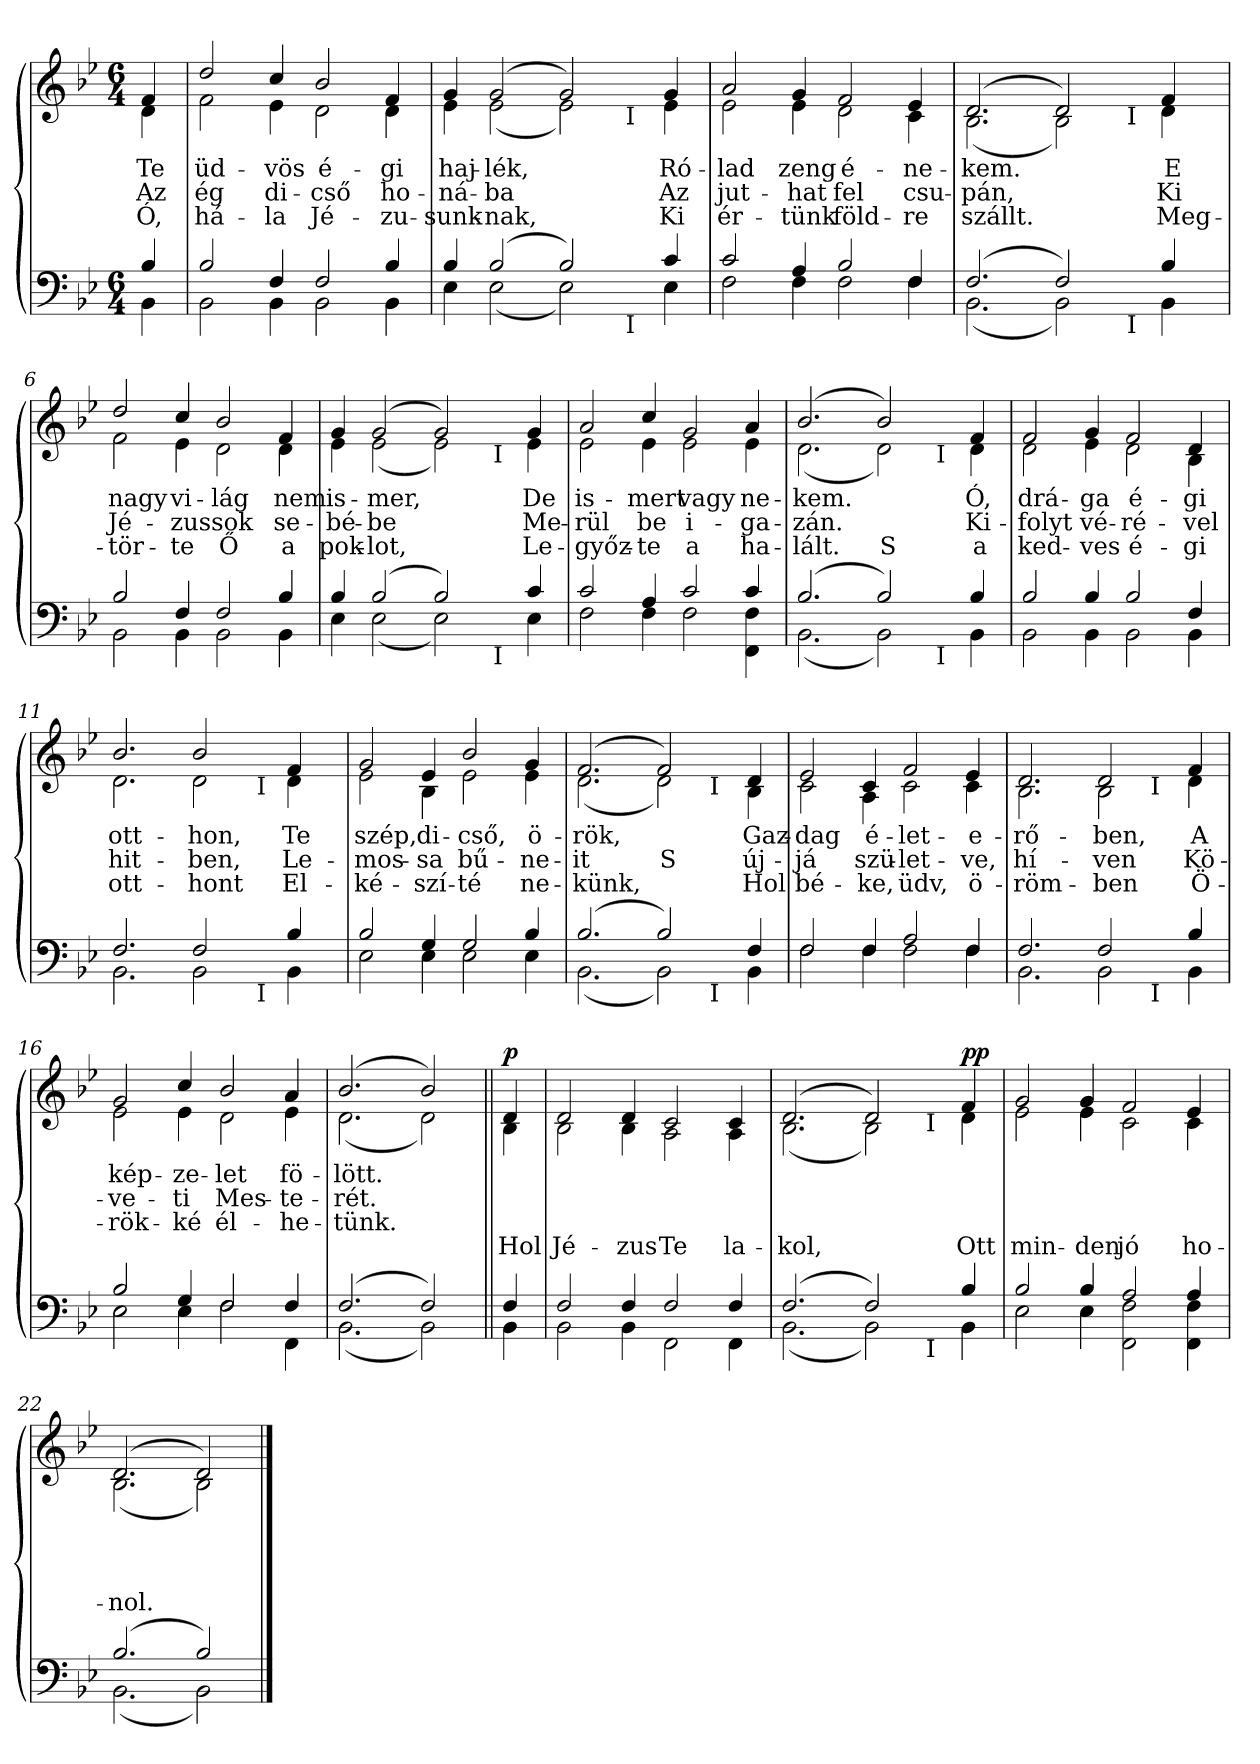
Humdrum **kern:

**kern	**kern	**text	**text	**text	**text	**dynam
*part2	*part1	*part1	*part1	*part1	*part1	*part1
*staff2	*staff1	*staff1	*staff1	*staff1	*staff1	*staff1
*clefF4	*clefG2	*	*	*	*	*
*k[b-e-]	*k[b-e-]	*	*	*	*	*
*B-:	*B-:	*	*	*	*	*
*M6/4	*M6/4	*	*	*	*	*
=1	=1	=1	=1	=1	=1	=1
*^	*	*	*	*	*	*
!	!	!LO:TX:a:B:t=Dolce	!	!	!	!	!
!	!	!LO:TX:a:t=.	!	!	!	!	!
!	!	!LO:TX:a:t== 50	!	!	!	!	!
!	!	!	!LO:LY:b	!LO:LY:b	!LO:LY:b	!	!
*	*	*^	*	*	*	*	*
4B-/	4BB-\	4f/	4d\	Te	Az	Ó,	.	.
=2	=2	=2	=2	=2	=2	=2	=2	=2
!	!	!	!	!LO:LY:b	!LO:LY:b	!LO:LY:b	!	!
2B-/	2BB-\	2dd/	2f\	üd-	ég	há-	.	.
!	!	!	!	!LO:LY:b	!LO:LY:b	!LO:LY:b	!	!
4F/	4BB-\	4cc/	4e-\	-vös	di-	-la	.	.
!	!	!	!	!LO:LY:b	!LO:LY:b	!LO:LY:b	!	!
2F/	2BB-\	2b-/	2d\	é-	-cső	Jé-	.	.
!	!	!	!	!LO:LY:b	!LO:LY:b	!LO:LY:b	!	!
4B-/	4BB-\	4f/	4d\	-gi	ho-	-zu-	.	.
*	*	*v	*v	*	*	*	*	*
=3	=3	=3	=3	=3	=3	=3	=3
*	*	*^	*	*	*	*	*
!	!	!	!	!LO:LY:b	!LO:LY:b	!LO:LY:b	!	!
*	*^	*	*^	*	*	*	*	*
4B-/	4E-\	1ryy	4g/	4e-\	1ryy	haj-	-ná-	-sunk-	.	.
!	!	!	!	!	!	!LO:LY:b	!LO:LY:b	!LO:LY:b	!	!
(>2B-/	(<2E-\	.	(>2g/	(<2e-\	.	-lék,	-ba	-nak,	.	.
2B-/)	2E-\)	.	2g/)	2e-\)	.	.	.	.	.	.
.	.	16ryy	.	.	16ryy	.	.	.	.	.
!	!	!	!	!	!LO:TX:b:t=I	!	!	!	!	!
!	!	!LO:TX:b:t=I	!	!	!	!	!	!	!	!
.	.	4..ryy	.	.	4..ryy	.	.	.	.	.
!	!	!	!	!	!	!LO:LY:b	!LO:LY:b	!LO:LY:b	!	!
4c/	4E-\	.	4g/	4e-\	.	Ró-	Az	Ki	.	.
*	*v	*v	*	*	*	*	*	*	*	*
*	*	*v	*v	*v	*	*	*	*	*
=4	=4	=4	=4	=4	=4	=4	=4
*	*^	*^	*	*	*	*	*
*	*	*	*	*^	*	*	*	*	*
!	!	!	!	!	!	!LO:LY:b	!LO:LY:b	!LO:LY:b	!	!
*	*v	*v	*	*	*	*	*	*	*	*
*	*	*	*v	*v	*	*	*	*	*
2c/	2F\	2a/	2e-\	-lad	jut-	ér-	.	.
!	!	!	!	!LO:LY:b	!LO:LY:b	!LO:LY:b	!	!
4A/	4F\	4g/	4e-\	zeng	-hat	-tünk	.	.
!	!	!	!	!LO:LY:b	!LO:LY:b	!LO:LY:b	!	!
2B-/	2F\	2f/	2d\	é-	fel	föld-	.	.
!	!	!	!	!LO:LY:b	!LO:LY:b	!LO:LY:b	!	!
4F/	4F\	4e-/	4c\	-ne-	csu-	-re	.	.
*	*	*v	*v	*	*	*	*	*
=5	=5	=5	=5	=5	=5	=5	=5
*	*	*^	*	*	*	*	*
!	!	!	!	!LO:LY:b	!LO:LY:b	!LO:LY:b	!	!
*	*^	*	*^	*	*	*	*	*
(>2.F/	(<2.BB-\	1ryy	(>2.d/	(<2.B-\	1ryy	-kem.	-pán,	szállt.	.	.
2F/)	2BB-\)	.	2d/)	2B-\)	.	.	.	.	.	.
.	.	16.ryy	.	.	16.ryy	.	.	.	.	.
!	!	!	!	!	!LO:TX:b:t=I	!	!	!	!	!
!	!	!LO:TX:b:t=I	!	!	!	!	!	!	!	!
.	.	4ryy	.	.	4ryy	.	.	.	.	.
!	!	!	!	!	!	!LO:LY:b	!LO:LY:b	!LO:LY:b	!	!
4B-/	4BB-\	.	4f/	4d\	.	E	Ki	Meg-	.	.
.	.	8ryy	.	.	8ryy	.	.	.	.	.
.	.	32ryy	.	.	32ryy	.	.	.	.	.
*	*v	*v	*	*	*	*	*	*	*	*
*	*	*v	*v	*v	*	*	*	*	*
=6	=6	=6	=6	=6	=6	=6	=6
*	*^	*^	*	*	*	*	*
*	*	*	*	*^	*	*	*	*	*
!	!	!	!	!	!	!LO:LY:b	!LO:LY:b	!LO:LY:b	!	!
*	*v	*v	*	*	*	*	*	*	*	*
*	*	*	*v	*v	*	*	*	*	*
2B-/	2BB-\	2dd/	2f\	nagy	Jé-	-tör-	.	.
!	!	!	!	!LO:LY:b	!LO:LY:b	!LO:LY:b	!	!
4F/	4BB-\	4cc/	4e-\	vi-	-zus	-te	.	.
!	!	!	!	!LO:LY:b	!LO:LY:b	!LO:LY:b	!	!
2F/	2BB-\	2b-/	2d\	-lág	sok	Ő	.	.
!	!	!	!	!LO:LY:b	!LO:LY:b	!LO:LY:b	!	!
4B-/	4BB-\	4f/	4d\	nem	se-	a	.	.
*	*	*v	*v	*	*	*	*	*
!!LO:LB:g=z
=7	=7	=7	=7	=7	=7	=7	=7
*	*	*^	*	*	*	*	*
!	!	!	!	!LO:LY:b	!LO:LY:b	!LO:LY:b	!	!
*	*^	*	*^	*	*	*	*	*
4B-/	4E-\	1ryy	4g/	4e-\	1ryy	is-	-bé-	pok-	.	.
!	!	!	!	!	!	!LO:LY:b	!LO:LY:b	!LO:LY:b	!	!
(>2B-/	(<2E-\	.	(>2g/	(<2e-\	.	-mer,	-be	-lot,	.	.
2B-/)	2E-\)	.	2g/)	2e-\)	.	.	.	.	.	.
.	.	16ryy	.	.	16ryy	.	.	.	.	.
!	!	!	!	!	!LO:TX:b:t=I	!	!	!	!	!
!	!	!LO:TX:b:t=I	!	!	!	!	!	!	!	!
.	.	4..ryy	.	.	4..ryy	.	.	.	.	.
!	!	!	!	!	!	!LO:LY:b	!LO:LY:b	!LO:LY:b	!	!
4c/	4E-\	.	4g/	4e-\	.	De	Me-	Le-	.	.
*	*v	*v	*	*	*	*	*	*	*	*
*	*	*v	*v	*v	*	*	*	*	*
=8	=8	=8	=8	=8	=8	=8	=8
*	*^	*^	*	*	*	*	*
*	*	*	*	*^	*	*	*	*	*
!	!	!	!	!	!	!LO:LY:b	!LO:LY:b	!LO:LY:b	!	!
*	*v	*v	*	*	*	*	*	*	*	*
*	*	*	*v	*v	*	*	*	*	*
2c/	2F\	2a/	2e-\	is-	-rül	-győz-	.	.
!	!	!	!	!LO:LY:b	!LO:LY:b	!LO:LY:b	!	!
4A/	4F\	4cc/	4e-\	-mert	be	-te	.	.
!	!	!	!	!LO:LY:b	!LO:LY:b	!LO:LY:b	!	!
2c/	2F\	2g/	2e-\	vagy	i-	a	.	.
!	!	!	!	!LO:LY:b	!LO:LY:b	!LO:LY:b	!	!
4c/	4FF\ 4F\	4a/	4e-\	ne-	-ga-	ha-	.	.
*	*	*v	*v	*	*	*	*	*
=9	=9	=9	=9	=9	=9	=9	=9
*	*	*^	*	*	*	*	*
!	!	!	!	!LO:LY:b	!LO:LY:b	!LO:LY:b	!	!
*	*^	*	*^	*	*	*	*	*
(>2.B-/	(<2.BB-\	1ryy	(>2.b-/	(<2.d\	1ryy	-kem.	-zán.	-lált.	.	.
!	!	!	!	!	!	!	!	!LO:LY:b	!	!
2B-/)	2BB-\)	.	2b-/)	2d\)	.	.	.	S	.	.
.	.	16ryy	.	.	16ryy	.	.	.	.	.
!	!	!	!	!	!LO:TX:b:t=I	!	!	!	!	!
!	!	!LO:TX:b:t=I	!	!	!	!	!	!	!	!
.	.	4..ryy	.	.	4..ryy	.	.	.	.	.
!	!	!	!	!	!	!LO:LY:b	!LO:LY:b	!LO:LY:b	!	!
4B-/	4BB-\	.	4f/	4d\	.	Ó,	Ki-	a	.	.
*	*v	*v	*	*	*	*	*	*	*	*
*	*	*v	*v	*v	*	*	*	*	*
=10	=10	=10	=10	=10	=10	=10	=10
*	*^	*^	*	*	*	*	*
*	*	*	*	*^	*	*	*	*	*
!	!	!	!	!	!	!LO:LY:b	!LO:LY:b	!LO:LY:b	!	!
*	*v	*v	*	*	*	*	*	*	*	*
*	*	*	*v	*v	*	*	*	*	*
2B-/	2BB-\	2f/	2d\	drá-	-folyt	ked-	.	.
!	!	!	!	!LO:LY:b	!LO:LY:b	!LO:LY:b	!	!
4B-/	4BB-\	4g/	4e-\	-ga	vé-	-ves	.	.
!	!	!	!	!LO:LY:b	!LO:LY:b	!LO:LY:b	!	!
2B-/	2BB-\	2f/	2d\	é-	-ré-	é-	.	.
!	!	!	!	!LO:LY:b	!LO:LY:b	!LO:LY:b	!	!
4F/	4BB-\	4d/	4B-\	-gi	-vel	-gi	.	.
*	*	*v	*v	*	*	*	*	*
=11	=11	=11	=11	=11	=11	=11	=11
*	*	*^	*	*	*	*	*
!	!	!	!	!LO:LY:b	!LO:LY:b	!LO:LY:b	!	!
*	*^	*	*^	*	*	*	*	*
2.F/	2.BB-\	1ryy	2.b-/	2.d\	1ryy	ott-	hit-	ott-	.	.
!	!	!	!	!	!	!LO:LY:b	!LO:LY:b	!LO:LY:b	!	!
2F/	2BB-\	.	2b-/	2d\	.	-hon,	-ben,	-hont	.	.
.	.	16.ryy	.	.	16.ryy	.	.	.	.	.
!	!	!	!	!	!LO:TX:b:t=I	!	!	!	!	!
!	!	!LO:TX:b:t=I	!	!	!	!	!	!	!	!
.	.	4ryy	.	.	4ryy	.	.	.	.	.
!	!	!	!	!	!	!LO:LY:b	!LO:LY:b	!LO:LY:b	!	!
4B-/	4BB-\	.	4f/	4d\	.	Te	Le-	El-	.	.
.	.	8ryy	.	.	8ryy	.	.	.	.	.
.	.	32ryy	.	.	32ryy	.	.	.	.	.
*	*v	*v	*	*	*	*	*	*	*	*
*	*	*v	*v	*v	*	*	*	*	*
!!LO:LB:g=z
=12	=12	=12	=12	=12	=12	=12	=12
*	*^	*^	*	*	*	*	*
*	*	*	*	*^	*	*	*	*	*
!	!	!	!	!	!	!LO:LY:b	!LO:LY:b	!LO:LY:b	!	!
*	*v	*v	*	*	*	*	*	*	*	*
*	*	*	*v	*v	*	*	*	*	*
2B-/	2E-\	2g/	2e-\	szép,	-mos-	-ké-	.	.
!	!	!	!	!LO:LY:b	!LO:LY:b	!LO:LY:b	!	!
4G/	4E-\	4e-/	4B-\	di-	-sa	-szí-	.	.
!	!	!	!	!LO:LY:b	!LO:LY:b	!LO:LY:b	!	!
2G/	2E-\	2b-/	2e-\	-cső,	bű-	-té	.	.
!	!	!	!	!LO:LY:b	!LO:LY:b	!LO:LY:b	!	!
4B-/	4E-\	4g/	4e-\	ö-	-ne-	ne-	.	.
*	*	*v	*v	*	*	*	*	*
=13	=13	=13	=13	=13	=13	=13	=13
*	*	*^	*	*	*	*	*
!	!	!	!	!LO:LY:b	!LO:LY:b	!LO:LY:b	!	!
*	*^	*	*^	*	*	*	*	*
(>2.B-/	(<2.BB-\	1ryy	(>2.f/	(<2.d\	1ryy	-rök,	-it	-künk,	.	.
!	!	!	!	!	!	!	!LO:LY:b	!	!	!
2B-/)	2BB-\)	.	2f/)	2d\)	.	.	S	.	.	.
.	.	32ryy	.	.	32ryy	.	.	.	.	.
!	!	!	!	!	!LO:TX:b:t=I	!	!	!	!	!
!	!	!LO:TX:b:t=I	!	!	!	!	!	!	!	!
.	.	4...ryy	.	.	4...ryy	.	.	.	.	.
!	!	!	!	!	!	!LO:LY:b	!LO:LY:b	!LO:LY:b	!	!
4F/	4BB-\	.	4d/	4B-\	.	Gaz-	új-	Hol	.	.
*	*v	*v	*	*	*	*	*	*	*	*
*	*	*v	*v	*v	*	*	*	*	*
=14	=14	=14	=14	=14	=14	=14	=14
*	*^	*^	*	*	*	*	*
*	*	*	*	*^	*	*	*	*	*
!	!	!	!	!	!	!LO:LY:b	!LO:LY:b	!LO:LY:b	!	!
*	*v	*v	*	*	*	*	*	*	*	*
*	*	*	*v	*v	*	*	*	*	*
2F/	2F\	2e-/	2c\	-dag	-já	bé-	.	.
!	!	!	!	!LO:LY:b	!LO:LY:b	!LO:LY:b	!	!
4F/	4F\	4c/	4A\	é-	szü-	-ke,	.	.
!	!	!	!	!LO:LY:b	!LO:LY:b	!LO:LY:b	!	!
2A/	2F\	2f/	2c\	-let-	-let-	üdv,	.	.
!	!	!	!	!LO:LY:b	!LO:LY:b	!LO:LY:b	!	!
4F/	4F\	4e-/	4c\	-e-	-ve,	ö-	.	.
*	*	*v	*v	*	*	*	*	*
=15	=15	=15	=15	=15	=15	=15	=15
*	*	*^	*	*	*	*	*
!	!	!	!	!LO:LY:b	!LO:LY:b	!LO:LY:b	!	!
*	*^	*	*^	*	*	*	*	*
2.F/	2.BB-\	1ryy	2.d/	2.B-\	1ryy	-rő-	hí-	-röm-	.	.
!	!	!	!	!	!	!LO:LY:b	!LO:LY:b	!LO:LY:b	!	!
2F/	2BB-\	.	2d/	2B-\	.	-ben,	-ven	-ben	.	.
.	.	32ryy	.	.	32ryy	.	.	.	.	.
!	!	!	!	!	!LO:TX:b:t=I	!	!	!	!	!
!	!	!LO:TX:b:t=I	!	!	!	!	!	!	!	!
.	.	4...ryy	.	.	4...ryy	.	.	.	.	.
!	!	!	!	!	!	!LO:LY:b	!LO:LY:b	!LO:LY:b	!	!
4B-/	4BB-\	.	4f/	4d\	.	A	Kö-	Ö-	.	.
*	*v	*v	*	*	*	*	*	*	*	*
*	*	*v	*v	*v	*	*	*	*	*
=16	=16	=16	=16	=16	=16	=16	=16
*	*^	*^	*	*	*	*	*
*	*	*	*	*^	*	*	*	*	*
!	!	!	!	!	!	!LO:LY:b	!LO:LY:b	!LO:LY:b	!	!
*	*v	*v	*	*	*	*	*	*	*	*
*	*	*	*v	*v	*	*	*	*	*
2B-/	2E-\	2g/	2e-\	kép-	-ve-	-rök-	.	.
!	!	!	!	!LO:LY:b	!LO:LY:b	!LO:LY:b	!	!
4G/	4E-\	4cc/	4e-\	-ze-	-ti	-ké	.	.
!	!	!	!	!LO:LY:b	!LO:LY:b	!LO:LY:b	!	!
2F/	2F\	2b-/	2d\	-let	Mes-	él-	.	.
!	!	!	!	!LO:LY:b	!LO:LY:b	!LO:LY:b	!	!
4F/	4FF\	4a/	4e-\	fö-	-te-	-he-	.	.
=17	=17	=17	=17	=17	=17	=17	=17	=17
!	!	!	!	!LO:LY:b	!LO:LY:b	!LO:LY:b	!	!
(>2.F/	(<2.BB-\	(>2.b-/	(<2.d\	-lött.	-rét.	-tünk.	.	.
2F/)	2BB-\)	2b-/)	2d\)	.	.	.	.	.
!!LO:LB:g=z	!!
=18||	=18||	=18||	=18||	=18||	=18||	=18||	=18||	=18||
!	!	!	!	!	!	!	!LO:LY:b	!LO:DY:a
4F/	4BB-\	4d/	4B-\	.	.	.	Hol	p
=19	=19	=19	=19	=19	=19	=19	=19	=19
!	!	!	!	!	!	!	!LO:LY:b	!
2F/	2BB-\	2d/	2B-\	.	.	.	Jé-	.
!	!	!	!	!	!	!	!LO:LY:b	!
4F/	4BB-\	4d/	4B-\	.	.	.	-zus	.
!	!	!	!	!	!	!	!LO:LY:b	!
2F/	2FF\	2c/	2A\	.	.	.	Te	.
!	!	!	!	!	!	!	!LO:LY:b	!
4F/	4FF\	4c/	4A\	.	.	.	la-	.
*	*	*v	*v	*	*	*	*	*
=20	=20	=20	=20	=20	=20	=20	=20
*	*	*^	*	*	*	*	*
!	!	!	!	!	!	!	!LO:LY:b	!
*	*^	*	*^	*	*	*	*	*
(>2.F/	(<2.BB-\	1ryy	(>2.d/	(<2.B-\	1ryy	.	.	.	-kol,	.
2F/)	2BB-\)	.	2d/)	2B-\)	.	.	.	.	.	.
.	.	16ryy	.	.	16ryy	.	.	.	.	.
!	!	!	!	!	!LO:TX:b:t=I	!	!	!	!	!
!	!	!LO:TX:b:t=I	!	!	!	!	!	!	!	!
.	.	4..ryy	.	.	4..ryy	.	.	.	.	.
!	!	!	!	!	!	!	!	!	!LO:LY:b	!LO:DY:a
4B-/	4BB-\	.	4f/	4d\	.	.	.	.	Ott	pp
*	*v	*v	*	*	*	*	*	*	*	*
*	*	*v	*v	*v	*	*	*	*	*
=21	=21	=21	=21	=21	=21	=21	=21
*	*^	*^	*	*	*	*	*
*	*	*	*	*^	*	*	*	*	*
!	!	!	!	!	!	!	!	!	!LO:LY:b	!
*	*v	*v	*	*	*	*	*	*	*	*
*	*	*	*v	*v	*	*	*	*	*
2B-/	2E-\	2g/	2e-\	.	.	.	min-	.
!	!	!	!	!	!	!	!LO:LY:b	!
4B-/	4E-\	4g/	4e-\	.	.	.	-den	.
!	!	!	!	!	!	!	!LO:LY:b	!
2A/	2FF\ 2F\	2f/	2c\	.	.	.	jó	.
!	!	!	!	!	!	!	!LO:LY:b	!
4A/	4FF\ 4F\	4e-/	4c\	.	.	.	ho-	.
=22	=22	=22	=22	=22	=22	=22	=22	=22
!	!	!	!	!	!	!	!LO:LY:b	!
(>2.B-/	(<2.BB-\	(>2.d/	(<2.B-\	.	.	.	-nol.	.
2B-/)	2BB-\)	2d/)	2B-\)	.	.	.	.	.
*v	*v	*	*	*	*	*	*	*
*	*v	*v	*	*	*	*	*
==	==	==	==	==	==	==
*-	*-	*-	*-	*-	*-	*-
